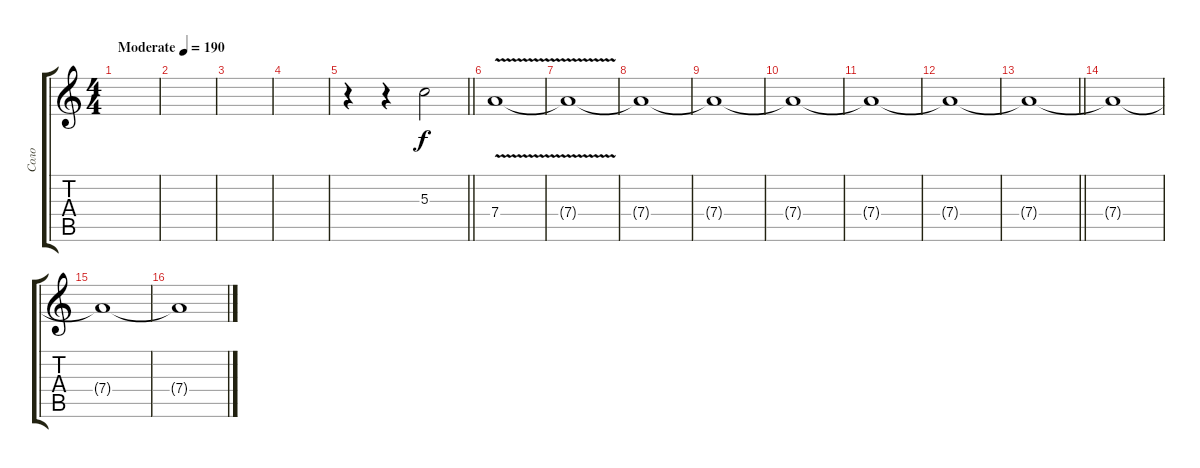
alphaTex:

\track ("Соло" "Соло") {instrument overdrivenguitar}
\staff {score tabs}
\tuning (E4 B3 G3 D3 A2 E2) {hide}
\ts (4 4)
\tempo (190 "Moderate")
\clef g2
\ks c
|
|
|
|
\barLineRight lightlight
r.4 r.4 5.3.2 |
\section ("" " ")
7.4{v}.1 |
7.4{t}.1 |
7.4{t}.1 |
7.4{t}.1 |
7.4{t}.1 |
7.4{t}.1 |
7.4{t}.1 |
\barLineRight lightlight
7.4{t}.1 |
\section ("" " ")
7.4{t}.1 |
7.4{t}.1 |
7.4{t}.1
